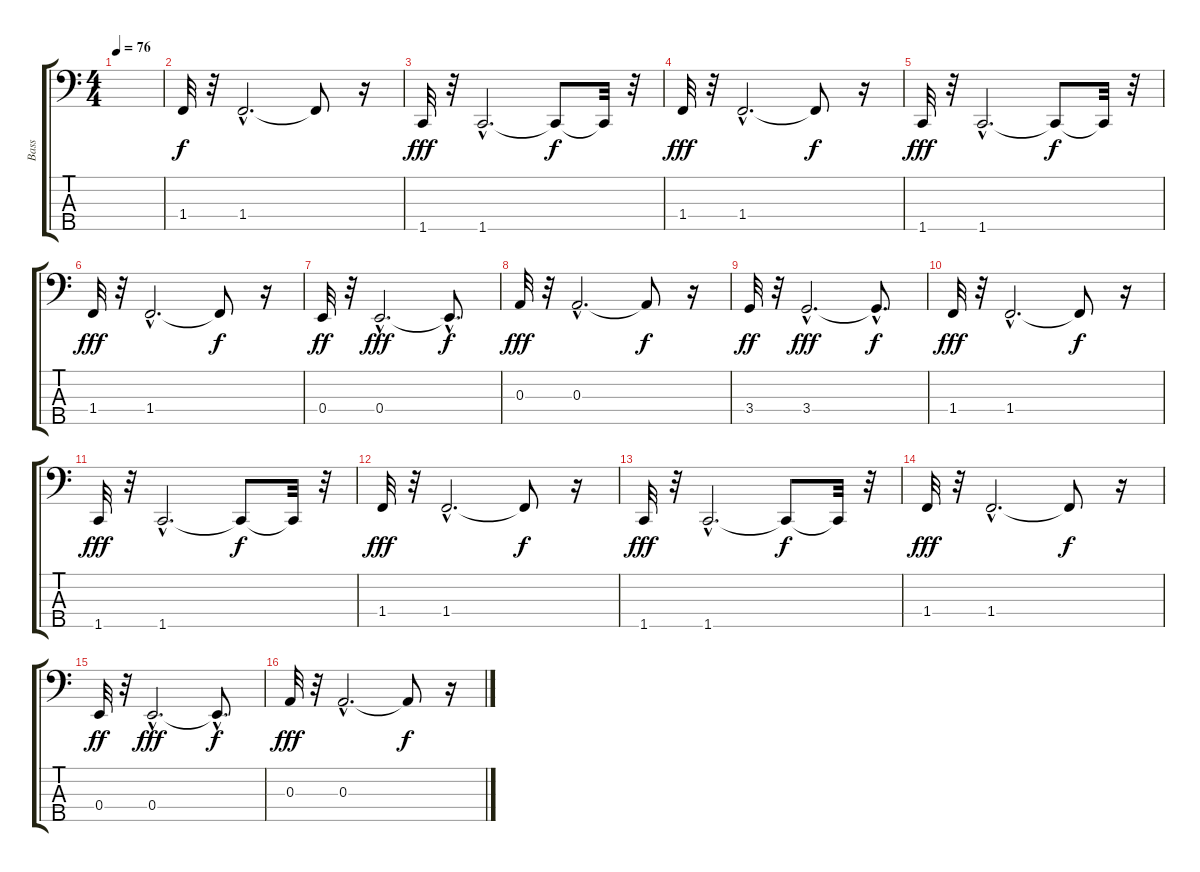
\track ("Bass" "Bass") {instrument electricbassfinger}
\staff {score tabs}
\tuning (G2 D2 A1 E1 B0) {hide}
\ts (4 4)
\tempo 76
\clef f4
\ks c
|
1.4.32 r.32 1.4{hac}.2{d} 1.4{t}.8{dy f} r.16 |
1.5.32{dy fff} r.32 1.5{hac}.2{d} 1.5{t}.8{dy f} 1.5{t}.32 r.32 |
1.4.32{dy fff instrument electricbassfinger} r.32 1.4{hac}.2{d} 1.4{t}.8{dy f} r.16 |
1.5.32{dy fff} r.32 1.5{hac}.2{d} 1.5{t}.8{dy f} 1.5{t}.32 r.32 |
1.4.32{dy fff instrument electricbassfinger} r.32 1.4{hac}.2{d} 1.4{t}.8{dy f} r.16 |
0.4.32{dy ff} r.32 0.4{hac}.2{d dy fff} 0.4{hac t}.8{d dy f} |
0.3.32{dy fff instrument electricbassfinger} r.32 0.3{hac}.2{d} 0.3{t}.8{dy f} r.16 |
3.4.32{dy ff} r.32 3.4{hac}.2{d dy fff} 3.4{hac t}.8{d dy f} |
1.4.32{dy fff instrument electricbassfinger} r.32 1.4{hac}.2{d} 1.4{t}.8{dy f} r.16 |
1.5.32{dy fff} r.32 1.5{hac}.2{d} 1.5{t}.8{dy f} 1.5{t}.32 r.32 |
1.4.32{dy fff instrument electricbassfinger} r.32 1.4{hac}.2{d} 1.4{t}.8{dy f} r.16 |
1.5.32{dy fff} r.32 1.5{hac}.2{d} 1.5{t}.8{dy f} 1.5{t}.32 r.32 |
1.4.32{dy fff instrument electricbassfinger} r.32 1.4{hac}.2{d} 1.4{t}.8{dy f} r.16 |
0.4.32{dy ff} r.32 0.4{hac}.2{d dy fff} 0.4{hac t}.8{d dy f} |
0.3.32{dy fff instrument electricbassfinger} r.32 0.3{hac}.2{d} 0.3{t}.8{dy f} r.16
